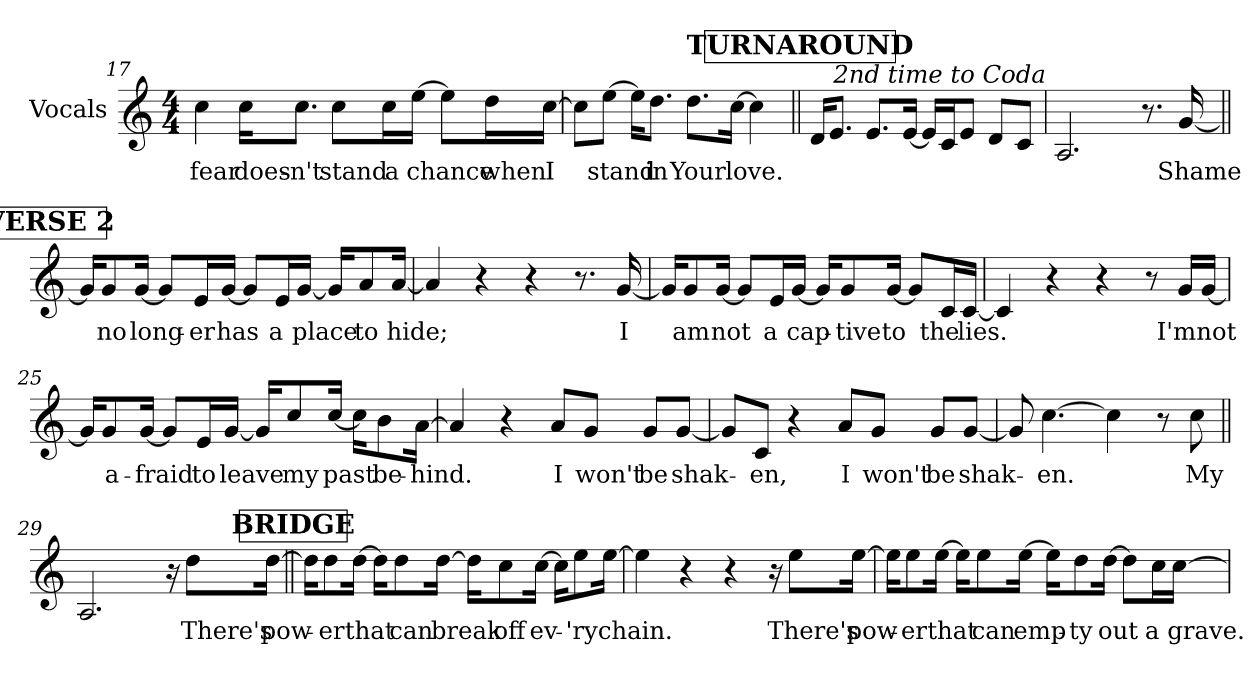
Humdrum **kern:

**kern	**text
*part1	*part1
*staff1	*staff1
*I"Vocals	*
*clefG2	*
*k[]	*
*C:	*
*M4/4	*
=17	=17
!	!LO:LY:b
4cc\	fear
!	!LO:LY:b
16cc\KL	does-
!	!LO:LY:b
8.cc\J	-n't
!	!LO:LY:b
8cc\L	stand
!	!LO:LY:b
16cc\L	a
!	!LO:LY:b
[16ee\JJ	chance
8ee\L]	.
!	!LO:LY:b
16dd\L	when
!	!LO:LY:b
[16cc\JJ	I
!!LO:LB:g=z
=18	=18
8cc\L]	.
!	!LO:LY:b
[8ee\J	stand
16ee\KL]	.
!	!LO:LY:b
8.dd\J	in
!	!LO:LY:b
8.dd\L	Your
!	!LO:LY:b
[16cc\Jk	love.
4cc\]	.
!!LO:REH:place=s1:a:B:t=TURNAROUND
=19||	=19||
16d!/KL	.
8.e!/J	.
8.e!/L	.
[16e!/Jk	.
16e!/LL]	.
16c!/J	.
8e!/J	.
8d!/L	.
8c!/J	.
!LO:TX:a:i:rj:t=2nd time to Coda	!
=20	=20
2.A!/	.
!	!LO:LY:b
8.r	2.
!	!LO:LY:b
[16g/	Shame
!!LO:LB:g=z
!!LO:REH:place=s1:a:B:t=VERSE 2
=21||	=21||
16g/KL]	.
!	!LO:LY:b
8g/	no
!	!LO:LY:b
[16g/Jk	long-
8g/L]	.
!	!LO:LY:b
16e/L	-er
!	!LO:LY:b
[16g/JJ	has
8g/L]	.
!	!LO:LY:b
16e/L	a
!	!LO:LY:b
[16g/JJ	place
16g/KL]	.
!	!LO:LY:b
8a/	to
!	!LO:LY:b
[16a/Jk	hide;
=22	=22
4a/]	.
4r	.
4r	.
8.r	.
!	!LO:LY:b
[16g/	I
=23	=23
16g/KL]	.
!	!LO:LY:b
8g/	am
!	!LO:LY:b
[16g/Jk	not
8g/L]	.
!	!LO:LY:b
16e/L	a
!	!LO:LY:b
[16g/JJ	cap-
16g/KL]	.
!	!LO:LY:b
8g/	-tive
!	!LO:LY:b
[16g/Jk	to
8g/L]	.
!	!LO:LY:b
16c/L	the
!	!LO:LY:b
[16c/JJ	lies.
!!LO:LB:g=z
=24	=24
4c/]	.
4r	.
4r	.
8r	.
!	!LO:LY:b
16g/LL	I'm
!	!LO:LY:b
[16g/JJ	not
=25	=25
16g/KL]	.
!	!LO:LY:b
8g/	a-
!	!LO:LY:b
[16g/Jk	-fraid
8g/L]	.
!	!LO:LY:b
16e/L	to
!	!LO:LY:b
[16g/JJ	leave
16g/KL]	.
!	!LO:LY:b
8cc/	my
!	!LO:LY:b
[16cc/Jk	past
16cc\KL]	.
!	!LO:LY:b
8b\	be-
!	!LO:LY:b
[16a\Jk	-hind.
!!LO:LB:g=z
=26	=26
4a/]	.
4r	.
!	!LO:LY:b
8a/L	I
!	!LO:LY:b
8g/J	won't
!	!LO:LY:b
8g/L	be
!	!LO:LY:b
[8g/J	shak-
=27	=27
8g/L]	.
!	!LO:LY:b
8c/J	-en,
4r	.
!	!LO:LY:b
8a/L	I
!	!LO:LY:b
8g/J	won't
!	!LO:LY:b
8g/L	be
!	!LO:LY:b
[8g/J	shak-
=28	=28
8g/]	.
!	!LO:LY:b
[4.cc\	-en.
4cc\]	.
8r	.
!	!LO:LY:b
8cc\	My
!!LO:LB:g=z
=29||	=29||
2.A!/	.
16r	.
!	!LO:LY:b
8dd\L	There's
!	!LO:LY:b
[16dd\Jk	pow-
!!LO:REH:place=s1:a:B:t=BRIDGE
=30||	=30||
16dd\KL]	.
!	!LO:LY:b
8dd\	-er
!	!LO:LY:b
[16dd\Jk	that
16dd\KL]	.
!	!LO:LY:b
8dd\	can
!	!LO:LY:b
[16dd\Jk	break
16dd\KL]	.
!	!LO:LY:b
8cc\	off
!	!LO:LY:b
[16cc\Jk	ev-
16cc\KL]	.
!	!LO:LY:b
8ee\	-'ry
!	!LO:LY:b
[16ee\Jk	chain.
!!LO:LB:g=z
=31	=31
4ee\]	.
4r	.
4r	.
16r	.
!	!LO:LY:b
8ee\L	There's
!	!LO:LY:b
[16ee\Jk	pow-
=32	=32
16ee\KL]	.
!	!LO:LY:b
8ee\	-er
!	!LO:LY:b
[16ee\Jk	that
16ee\KL]	.
!	!LO:LY:b
8ee\	can
!	!LO:LY:b
[16ee\Jk	emp-
16ee\KL]	.
!	!LO:LY:b
8dd\	-ty
!	!LO:LY:b
[16dd\Jk	out
8dd\L]	.
!	!LO:LY:b
16cc\L	a
!	!LO:LY:b
[16cc\JJ	grave.
=	=
*-	*-
